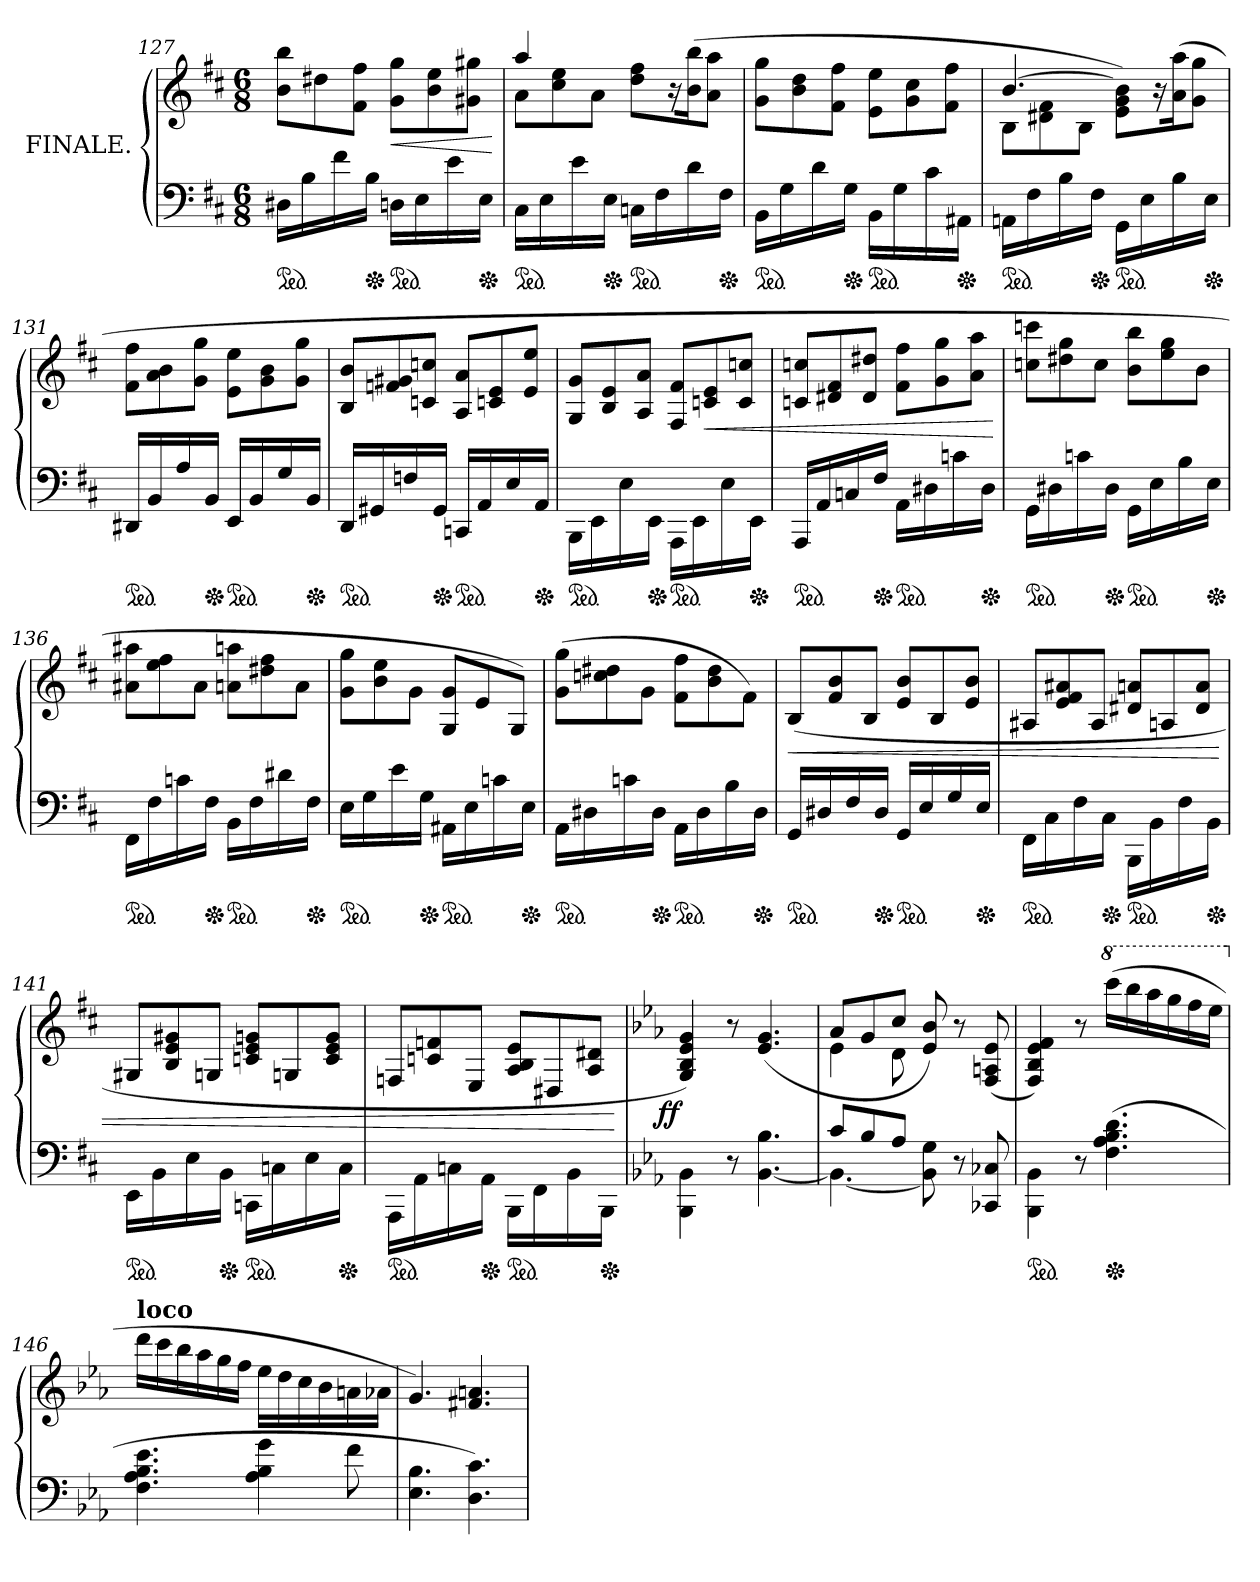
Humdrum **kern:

**kern	**kern	**dynam
*part1	*part1	*part1
*staff2	*staff1	*staff1/2
*I"FINALE.	*	*
*clefF4	*clefG2	*
*k[f#c#]	*k[f#c#]	*
*M6/8	*M6/8	*
*Xtuplet	*	*
*ped	*	*
=127	=127	=127
32%3D#X\LL	8b 8bbL	.
32%3B	.	.
.	8dd#X	.
32%3f#	.	.
.	8f# 8ff#J	.
*Xped	*	*
32%3BJJ	.	.
*ped	*	*
32%3Dn\LL	8g 8ggL	<
32%3E	.	.
.	8b 8ee	.
32%3e	.	.
.	8g#X 8gg#XJ	.
*Xped	*	*
32%3EJJ	.	.
.	.	[
=128	=128	=128
*	*^	*
*ped	*	*	*
32%3C#\LL	4aa	8aL	.
32%3E	.	.	.
.	.	8cc# 8ee	.
32%3e	.	.	.
.	8ryy	8aJ	.
*Xped	*	*	*
32%3EJJ	.	.	.
*ped	*	*	*
32%3Cn\LL	8dd\ 8ff#\L	4.ryy	.
32%3F#	.	.	.
.	16r	.	.
32%3d	(>16b 16bbK	.	.
.	8a 8aaJ	.	.
*Xped	*	*	*
32%3F#JJ	.	.	.
*	*v	*v	*
=129	=129	=129
*ped	*	*
32%3BB\LL	8g 8ggL	.
32%3G	.	.
.	8b 8dd	.
32%3d	.	.
.	8f# 8ff#J	.
*Xped	*	*
32%3GJJ	.	.
*ped	*	*
32%3BB\LL	8e\ 8ee\L	.
32%3G	.	.
.	8g 8cc#	.
32%3c#	.	.
.	8f# 8ff#J	.
*Xped	*	*
32%3AA#XJJ	.	.
=130	=130	=130
*	*^	*
*ped	*	*	*
32%3AAn\LL	[4.b	8BL	.
32%3F#	.	.	.
.	.	8d#X 8f#	.
32%3B	.	.	.
.	.	8BJ	.
*Xped	*	*	*
32%3F#JJ	.	.	.
*ped	*	*	*
32%3GG\LL	8e\ 8g\ 8b]\L)	4.ryy	.
32%3E	.	.	.
.	16r	.	.
32%3B	(>16a 16aaK	.	.
.	8g 8ggJ	.	.
*Xped	*	*	*
32%3EJJ	.	.	.
*	*v	*v	*
=131	=131	=131
*ped	*	*
32%3DD#XLL	8f# 8ff#L	.
32%3BB	.	.
.	8a 8b	.
32%3A	.	.
.	8g 8ggJ	.
*Xped	*	*
32%3BBJJ	.	.
*ped	*	*
32%3EELL	8e 8eeL	.
32%3BB	.	.
.	8g 8b	.
32%3G	.	.
.	8g 8ggJ	.
*Xped	*	*
32%3BBJJ	.	.
=132	=132	=132
*ped	*	*
32%3DDLL	8B 8bL	.
32%3GG#X	.	.
.	8fn 8g#X	.
32%3Fn	.	.
.	8cn 8ccnJ	.
*Xped	*	*
32%3GG#JJ	.	.
*ped	*	*
32%3CCnLL	8A 8aL	.
32%3AA	.	.
.	8cn 8e	.
32%3E	.	.
.	8e 8eeJ	.
*Xped	*	*
32%3AAJJ	.	.
=133	=133	=133
*ped	*	*
32%3BBB\LL	8G/ 8g/L	.
32%3EE\	.	.
.	8B/ 8e/	.
32%3E\	.	.
.	8A/ 8a/J	.
*Xped	*	*
32%3EE\JJ	.	.
*ped	*	*
32%3AAA\LL	8F#/ 8f#/L	.
32%3EE\	.	.
.	8cn 8e	<
32%3E	.	.
.	8c 8ccnJ	.
*Xped	*	*
32%3EEJJ	.	.
=134	=134	=134
*ped	*	*
32%3AAALL	8cn 8ccnL	.
32%3AA	.	.
.	8d#X 8f#	.
32%3Cn	.	.
.	8d# 8dd#XJ	.
*Xped	*	*
32%3F#JJ	.	.
*ped	*	*
32%3AA\LL	8f# 8ff#L	.
32%3D#X	.	.
.	8g 8gg	.
32%3cn	.	.
.	8a 8aaJ	.
*Xped	*	*
32%3D#JJ	.	.
.	.	[
=135	=135	=135
*ped	*	*
32%3GG\LL	8ccn 8cccnL	.
32%3D#X	.	.
.	8dd#X 8gg	.
32%3cn	.	.
.	8ccJ	.
*Xped	*	*
32%3D#JJ	.	.
*ped	*	*
32%3GG\LL	8b 8bbL	.
32%3E	.	.
.	8ee 8gg	.
32%3B	.	.
.	8bJ	.
*Xped	*	*
32%3EJJ	.	.
=136	=136	=136
*ped	*	*
32%3FF#\LL	8a#X 8aa#XL	.
32%3F#	.	.
.	8ee 8ff#	.
32%3cn	.	.
.	8a#J	.
*Xped	*	*
32%3F#JJ	.	.
*ped	*	*
32%3BB\LL	8an 8aanL	.
32%3F#	.	.
.	8dd#ji 8ff#	.
32%3d#X	.	.
.	8aJ	.
*Xped	*	*
32%3F#JJ	.	.
=137	=137	=137
*ped	*	*
32%3E\LL	8g 8ggL	.
32%3G	.	.
.	8b 8ee	.
32%3e	.	.
.	8gJ	.
*Xped	*	*
32%3GJJ	.	.
*ped	*	*
32%3AA#X\LL	8G/ 8g/L	.
32%3E\	.	.
.	8e	.
32%3cn	.	.
.	8G/J)	.
*Xped	*	*
32%3E\JJ	.	.
=138	=138	=138
*ped	*	*
32%3AA\LL	(>8g 8ggL	.
32%3D#X	.	.
.	8ccn 8dd#X	.
32%3cn	.	.
.	8gJ	.
*Xped	*	*
32%3D#JJ	.	.
*ped	*	*
32%3AA\LL	8f#\ 8ff#\L	.
32%3D#	.	.
.	8b 8dd#	.
32%3B	.	.
.	8f#J)	.
*Xped	*	*
32%3D#JJ	.	.
=139	=139	=139
*ped	*	*
32%3GGLL	(>8BL	<
32%3D#X	.	.
.	8f# 8b	.
32%3F#	.	.
.	8BJ	.
*Xped	*	*
32%3D#JJ	.	.
*ped	*	*
32%3GG/LL	8e 8bL	.
32%3E/	.	.
.	8B	.
32%3G/	.	.
.	8e 8bJ	.
*Xped	*	*
32%3E/JJ	.	.
=140	=140	=140
*ped	*	*
32%3FF#\LL	8A#XL	.
32%3C#	.	.
.	8e 8f# 8a#X	.
32%3F#	.	.
.	8A#/J	.
*Xped	*	*
32%3C#\JJ	.	.
*ped	*	*
32%3BBB\LL	8d#X 8anL	.
32%3BB	.	.
.	8An/	.
32%3F#\	.	.
.	8d# 8aJ	.
*Xped	*	*
32%3BBJJ	.	.
=141	=141	=141
*ped	*	*
32%3EE\LL	8G#XL	.
32%3BB	.	.
.	8B 8e 8g#X	.
32%3E	.	.
.	8Gn/J	.
*Xped	*	*
32%3BB\JJ	.	.
*ped	*	*
32%3CCn\LL	8cn 8e 8gnL	.
32%3Cn	.	.
.	8Gn/	.
32%3E\	.	.
.	8c 8e 8gJ	.
*Xped	*	*
32%3CJJ	.	.
=142	=142	=142
*ped	*	*
32%3AAA\LL	8Fn/L	.
32%3AA\	.	.
.	8cn 8fn	.
32%3Cn	.	.
.	8E/J	.
*Xped	*	*
32%3AA\JJ	.	.
*ped	*	*
32%3BBB\LL	8A/ 8B/ 8e/L	.
32%3FF#\	.	.
.	8D#X	.
32%3BB	.	.
.	8A/ 8d#X/J	.
*Xped	*	*
32%3BBB\JJ	.	.
.	.	[
=143	=143	=143
*k[b-e-a-]	*k[b-e-a-]	*
!	!	!LO:DY:rj
4BBB-\ 4BB-\	4G/ 4B-/ 4e-/ 4g/)	ff
8r	8r	.
[>4.BB- 4.B-	(>4.e- 4.g	.
=144	=144	=144
*^	*^	*
8cL	4.BB-_	8a-L	4e-	.
8B-	.	8g	.	.
8A-J	.	8ccJ	8d	.
4.ryy	8BB-] 8G	8e- 8b-)	4.ryy	.
.	8r	8r	.	.
.	8CC-X 8C-X	(>8F/ 8An/ 8e-/	.	.
*v	*v	*	*	*
*	*v	*v	*
=145	=145	=145
*ped	*	*
4BBB-\ 4BB-\	4F/ 4B-/ 4e-/ 4f/)	.
8r	8r	.
*	*8va	*
*Xped	*	*
(>4.F 4.A- 4.B- 4.d	(>16ccccLL	.
.	16bbb-	.
.	16aaa-	.
.	16ggg	.
.	16fff	.
.	16eee-JJ	.
=146	=146	=146
*	*X8va	*
!	!LO:TX:a:B:t=loco	!
4.F 4.A- 4.B- 4.e-	16dddLL	.
.	16ccc	.
.	16bb-	.
.	16aa-	.
.	16gg	.
.	16ffJJ	.
4A- 4B- 4g	16ee-LL	.
.	16dd	.
.	16cc	.
.	16b-	.
8f	16an	.
.	16a-XJJ	.
=147	=147	=147
4.E- 4.B-	4.g)	.
4.D 4.c)	4.f#X 4.an	.
=	=	=
*-	*-	*-
